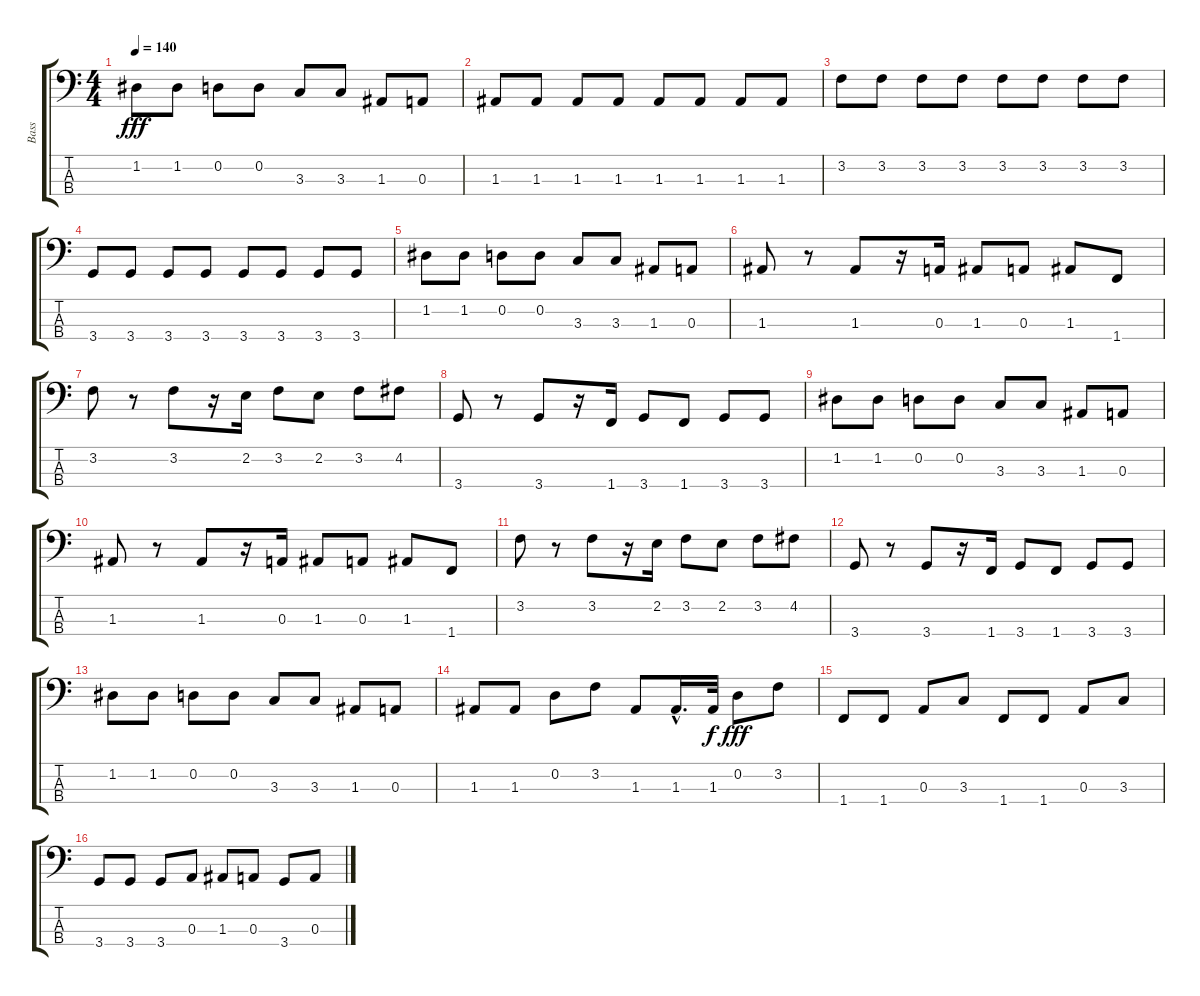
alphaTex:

\track ("Bass" "Bass") {instrument electricbasspick}
\staff {score tabs}
\tuning (G2 D2 A1 E1) {hide}
\ts (4 4)
\tempo 140
\clef f4
\ks c
1.2.8{dy fff} 1.2.8 0.2.8 0.2.8 3.3.8 3.3.8 1.3.8 0.3.8 |
1.3.8 1.3.8 1.3.8 1.3.8 1.3.8 1.3.8 1.3.8 1.3.8 |
3.2.8 3.2.8 3.2.8 3.2.8 3.2.8 3.2.8 3.2.8 3.2.8 |
3.4.8 3.4.8 3.4.8 3.4.8 3.4.8 3.4.8 3.4.8 3.4.8 |
1.2.8 1.2.8 0.2.8 0.2.8 3.3.8 3.3.8 1.3.8 0.3.8 |
1.3.8 r.8 1.3.8 r.16 0.3.16 1.3.8 0.3.8 1.3.8 1.4.8 |
3.2.8 r.8 3.2.8 r.16 2.2.16 3.2.8 2.2.8 3.2.8 4.2.8 |
3.4.8 r.8 3.4.8 r.16 1.4.16 3.4.8 1.4.8 3.4.8 3.4.8 |
1.2.8 1.2.8 0.2.8 0.2.8 3.3.8 3.3.8 1.3.8 0.3.8 |
1.3.8 r.8 1.3.8 r.16 0.3.16 1.3.8 0.3.8 1.3.8 1.4.8 |
3.2.8 r.8 3.2.8 r.16 2.2.16 3.2.8 2.2.8 3.2.8 4.2.8 |
3.4.8 r.8 3.4.8 r.16 1.4.16 3.4.8 1.4.8 3.4.8 3.4.8 |
1.2.8 1.2.8 0.2.8 0.2.8 3.3.8 3.3.8 1.3.8 0.3.8 |
1.3.8 1.3.8 0.2.8 3.2.8 1.3.8 1.3{hac}.16{d} 1.3.32{dy f} 0.2.8{dy fff} 3.2.8 |
1.4.8 1.4.8 0.3.8 3.3.8 1.4.8 1.4.8 0.3.8 3.3.8 |
3.4.8 3.4.8 3.4.8 0.3.8 1.3.8 0.3.8 3.4.8 0.3.8
